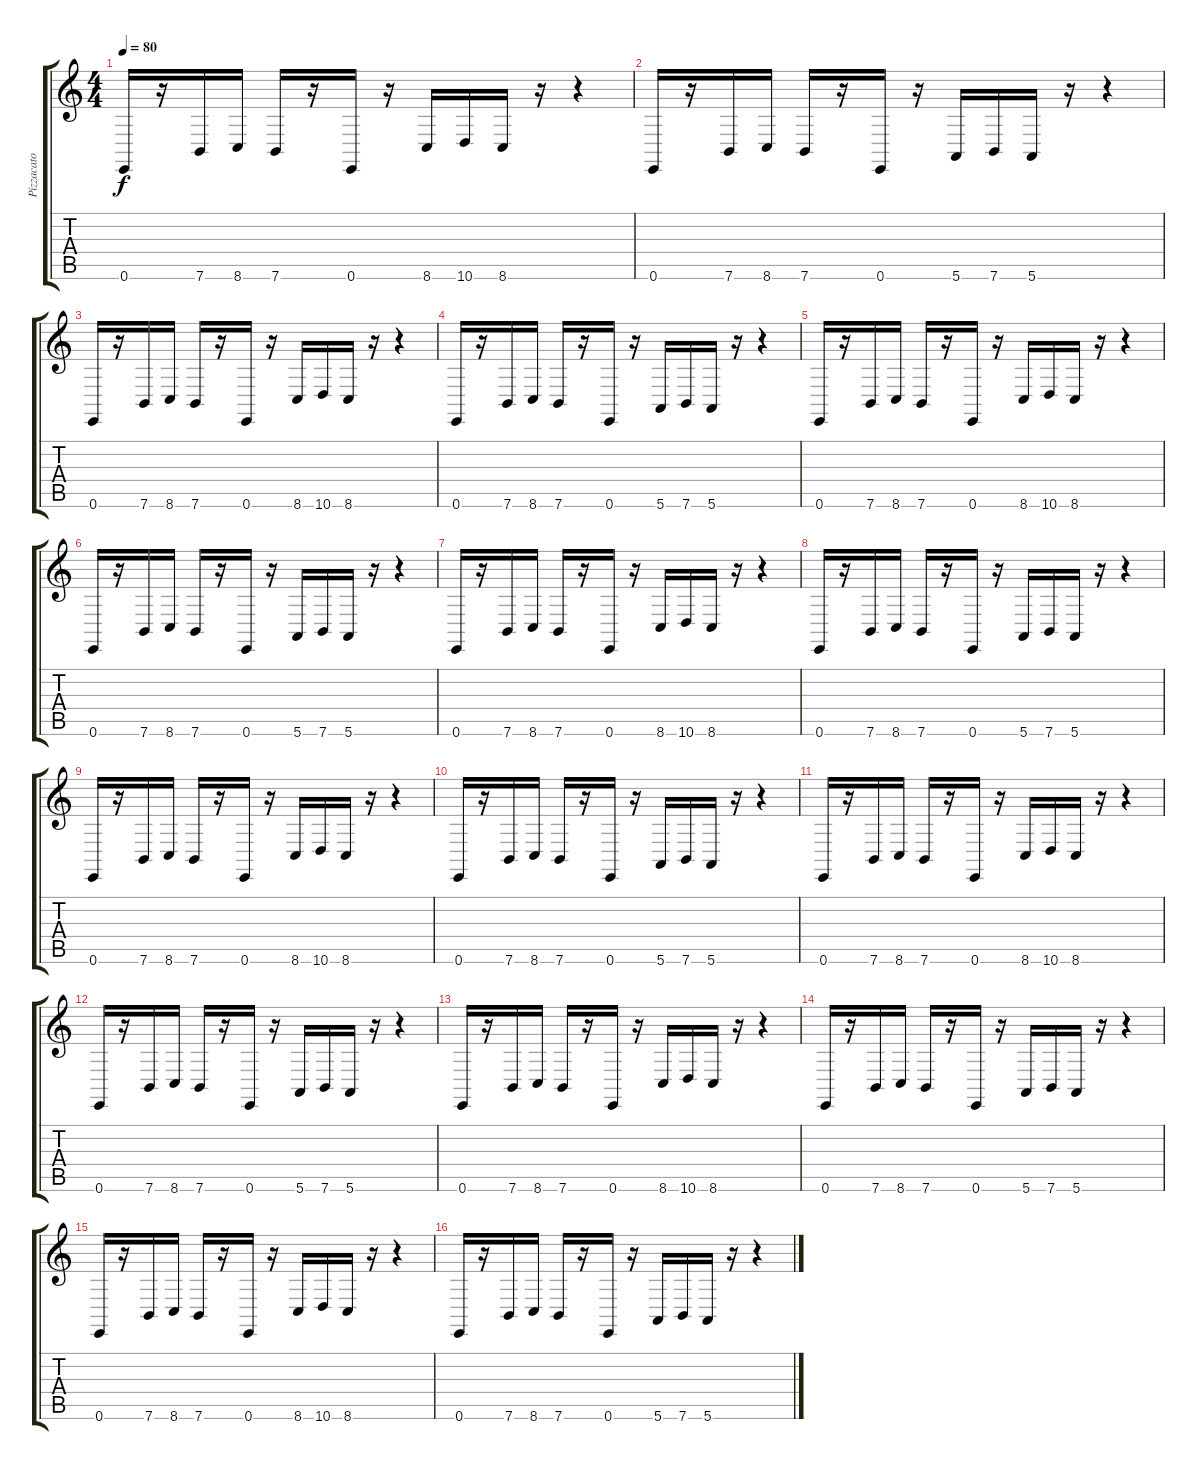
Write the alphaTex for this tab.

\track ("Pizzacato" "Pizzacato") {instrument pizzicatostrings}
\staff {score tabs}
\tuning (E4 B3 G3 D3 A2 E2) {hide}
\ts (4 4)
\tempo 80
\clef g2
\ks c
0.6.16{dy f} r.16 7.6.16 8.6.16 7.6.16 r.16 0.6.16 r.16 8.6.16 10.6.16 8.6.16 r.16 r.4 |
0.6.16 r.16 7.6.16 8.6.16 7.6.16 r.16 0.6.16 r.16 5.6.16 7.6.16 5.6.16 r.16 r.4 |
0.6.16 r.16 7.6.16 8.6.16 7.6.16 r.16 0.6.16 r.16 8.6.16 10.6.16 8.6.16 r.16 r.4 |
0.6.16 r.16 7.6.16 8.6.16 7.6.16 r.16 0.6.16 r.16 5.6.16 7.6.16 5.6.16 r.16 r.4 |
0.6.16 r.16 7.6.16 8.6.16 7.6.16 r.16 0.6.16 r.16 8.6.16 10.6.16 8.6.16 r.16 r.4 |
0.6.16 r.16 7.6.16 8.6.16 7.6.16 r.16 0.6.16 r.16 5.6.16 7.6.16 5.6.16 r.16 r.4 |
0.6.16 r.16 7.6.16 8.6.16 7.6.16 r.16 0.6.16 r.16 8.6.16 10.6.16 8.6.16 r.16 r.4 |
0.6.16 r.16 7.6.16 8.6.16 7.6.16 r.16 0.6.16 r.16 5.6.16 7.6.16 5.6.16 r.16 r.4 |
0.6.16 r.16 7.6.16 8.6.16 7.6.16 r.16 0.6.16 r.16 8.6.16 10.6.16 8.6.16 r.16 r.4 |
0.6.16 r.16 7.6.16 8.6.16 7.6.16 r.16 0.6.16 r.16 5.6.16 7.6.16 5.6.16 r.16 r.4 |
0.6.16 r.16 7.6.16 8.6.16 7.6.16 r.16 0.6.16 r.16 8.6.16 10.6.16 8.6.16 r.16 r.4 |
0.6.16 r.16 7.6.16 8.6.16 7.6.16 r.16 0.6.16 r.16 5.6.16 7.6.16 5.6.16 r.16 r.4 |
0.6.16 r.16 7.6.16 8.6.16 7.6.16 r.16 0.6.16 r.16 8.6.16 10.6.16 8.6.16 r.16 r.4 |
0.6.16 r.16 7.6.16 8.6.16 7.6.16 r.16 0.6.16 r.16 5.6.16 7.6.16 5.6.16 r.16 r.4 |
0.6.16 r.16 7.6.16 8.6.16 7.6.16 r.16 0.6.16 r.16 8.6.16 10.6.16 8.6.16 r.16 r.4 |
0.6.16 r.16 7.6.16 8.6.16 7.6.16 r.16 0.6.16 r.16 5.6.16 7.6.16 5.6.16 r.16 r.4
